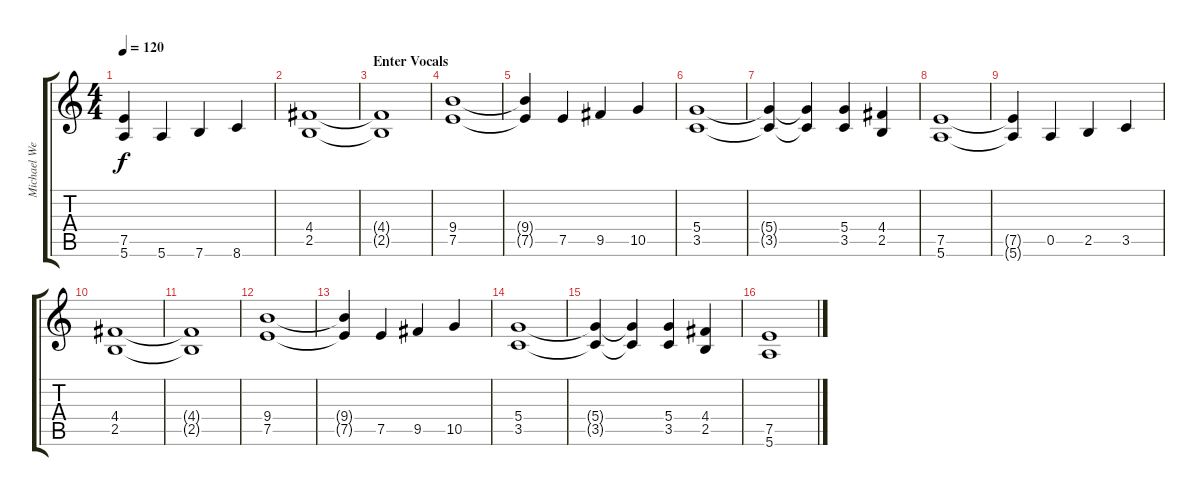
\track ("Michael Weikath" "Michael We") {instrument distortionguitar}
\staff {score tabs}
\tuning (E4 B3 G3 D3 A2 E2) {hide}
\ts (4 4)
\tempo 120
\clef g2
\ks c
(7.5{t} 5.6{t}).4{dy f} 5.6.4 7.6.4 8.6.4 |
(4.4 2.5).1 |
\section ("" "Enter Vocals")
(4.4{t} 2.5{t}).1 |
(9.4 7.5).1 |
(9.4{t} 7.5{t}).4 7.5.4 9.5.4 10.5.4 |
(5.4 3.5).1 |
(5.4{t} 3.5{t}).4 (5.4{t} 3.5{t}).4 (5.4 3.5).4 (4.4 2.5).4 |
(7.5 5.6).1 |
(7.5{t} 5.6{t}).4 0.5.4 2.5.4 3.5.4 |
(4.4 2.5).1 |
(4.4{t} 2.5{t}).1 |
(9.4 7.5).1 |
(9.4{t} 7.5{t}).4 7.5.4 9.5.4 10.5.4 |
(5.4 3.5).1 |
(5.4{t} 3.5{t}).4 (5.4{t} 3.5{t}).4 (5.4 3.5).4 (4.4 2.5).4 |
(7.5 5.6).1
